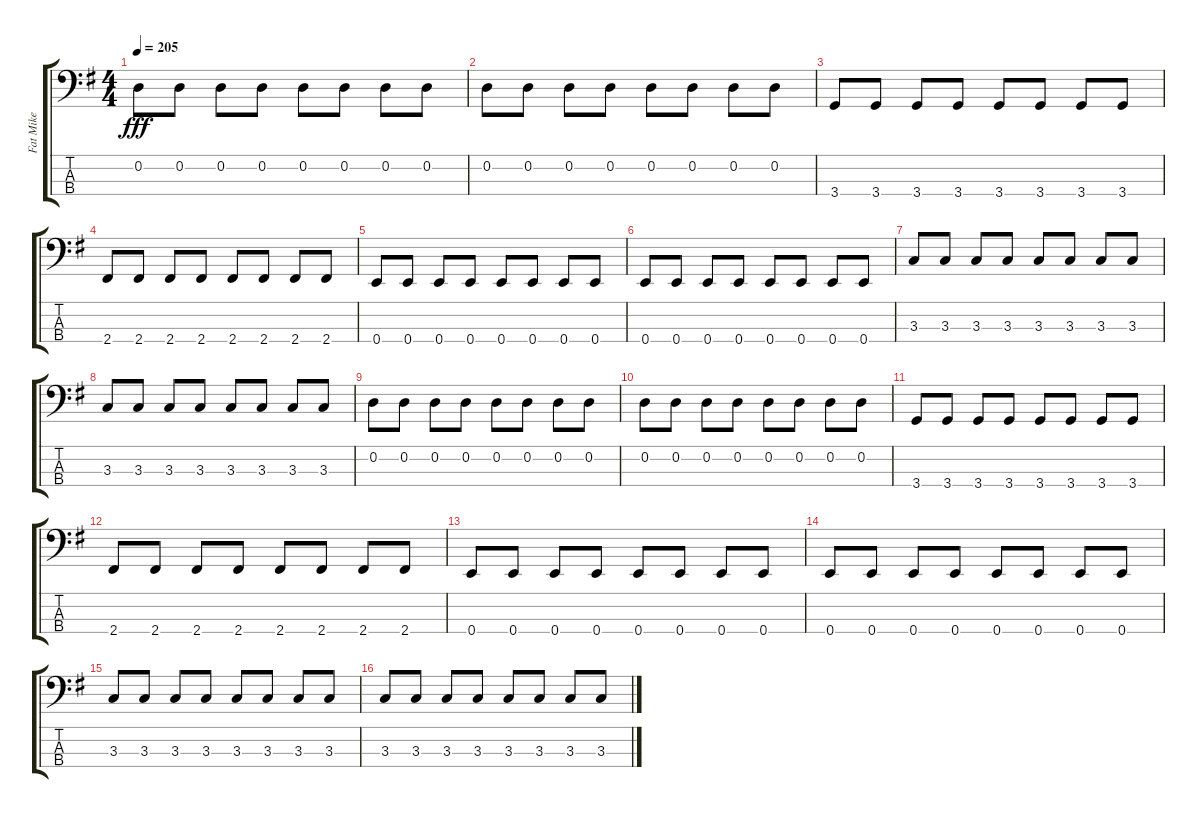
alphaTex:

\track ("Fat Mike" "Fat Mike") {instrument electricbasspick}
\staff {score tabs}
\tuning (G2 D2 A1 E1) {hide}
\ts (4 4)
\tempo 205
\clef f4
\ks eminor
0.2.8{dy fff} 0.2.8 0.2.8 0.2.8 0.2.8 0.2.8 0.2.8 0.2.8 |
0.2.8 0.2.8 0.2.8 0.2.8 0.2.8 0.2.8 0.2.8 0.2.8 |
3.4.8 3.4.8 3.4.8 3.4.8 3.4.8 3.4.8 3.4.8 3.4.8 |
2.4.8 2.4.8 2.4.8 2.4.8 2.4.8 2.4.8 2.4.8 2.4.8 |
0.4.8 0.4.8 0.4.8 0.4.8 0.4.8 0.4.8 0.4.8 0.4.8 |
0.4.8 0.4.8 0.4.8 0.4.8 0.4.8 0.4.8 0.4.8 0.4.8 |
3.3.8 3.3.8 3.3.8 3.3.8 3.3.8 3.3.8 3.3.8 3.3.8 |
3.3.8 3.3.8 3.3.8 3.3.8 3.3.8 3.3.8 3.3.8 3.3.8 |
0.2.8 0.2.8 0.2.8 0.2.8 0.2.8 0.2.8 0.2.8 0.2.8 |
0.2.8 0.2.8 0.2.8 0.2.8 0.2.8 0.2.8 0.2.8 0.2.8 |
3.4.8 3.4.8 3.4.8 3.4.8 3.4.8 3.4.8 3.4.8 3.4.8 |
2.4.8 2.4.8 2.4.8 2.4.8 2.4.8 2.4.8 2.4.8 2.4.8 |
0.4.8 0.4.8 0.4.8 0.4.8 0.4.8 0.4.8 0.4.8 0.4.8 |
0.4.8 0.4.8 0.4.8 0.4.8 0.4.8 0.4.8 0.4.8 0.4.8 |
3.3.8 3.3.8 3.3.8 3.3.8 3.3.8 3.3.8 3.3.8 3.3.8 |
3.3.8 3.3.8 3.3.8 3.3.8 3.3.8 3.3.8 3.3.8 3.3.8
